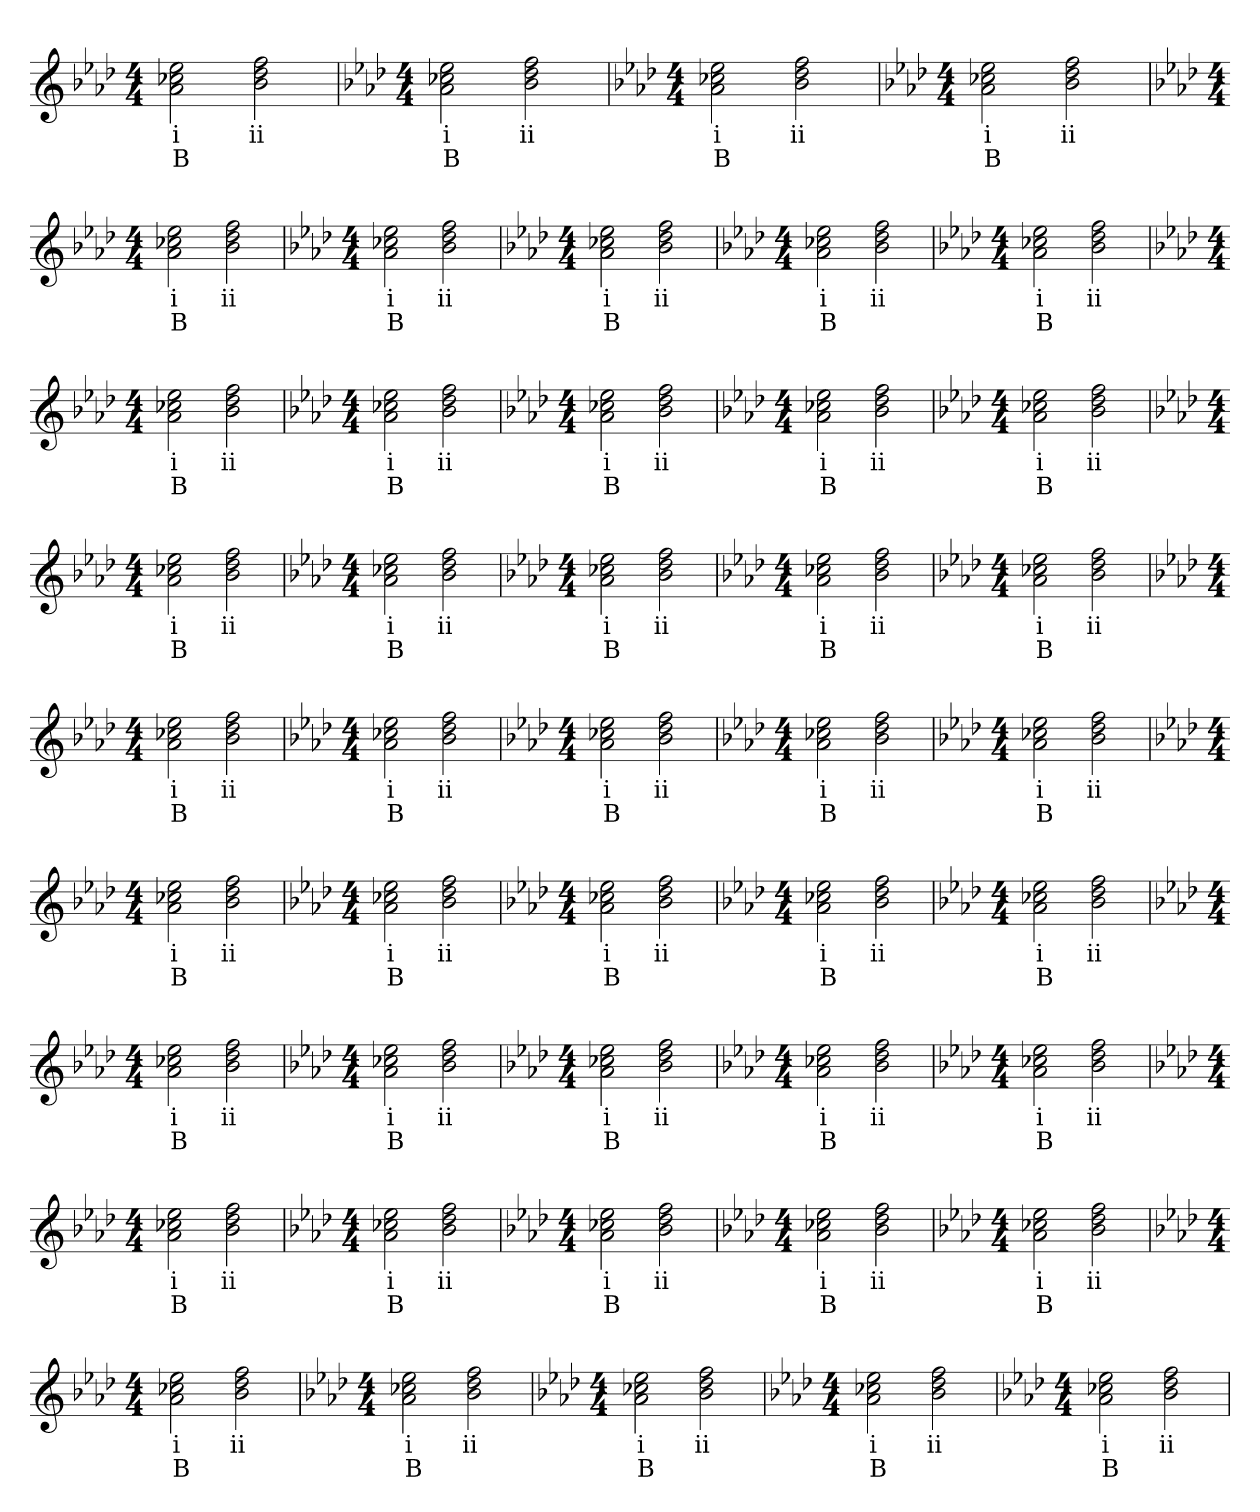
**kern	**text	**text
*part1	*part1	*part1
*staff1	*staff1	*staff1
*k[b-e-a-d-]	*	*
*A-:	*	*
*M4/4	*	*
=	=	=
2a- 2cc-X 2ee-	i	B
2b- 2dd- 2ff	ii	.
=	=	=
*k[b-e-a-d-]	*	*
*A-:	*	*
*M4/4	*	*
2a- 2cc-X 2ee-	i	B
2b- 2dd- 2ff	ii	.
=	=	=
*k[b-e-a-d-]	*	*
*A-:	*	*
*M4/4	*	*
2a- 2cc-X 2ee-	i	B
2b- 2dd- 2ff	ii	.
=	=	=
*k[b-e-a-d-]	*	*
*A-:	*	*
*M4/4	*	*
2a- 2cc-X 2ee-	i	B
2b- 2dd- 2ff	ii	.
=	=	=
*k[b-e-a-d-]	*	*
*A-:	*	*
*M4/4	*	*
2a- 2cc-X 2ee-	i	B
2b- 2dd- 2ff	ii	.
=	=	=
*k[b-e-a-d-]	*	*
*A-:	*	*
*M4/4	*	*
2a- 2cc-X 2ee-	i	B
2b- 2dd- 2ff	ii	.
=	=	=
*k[b-e-a-d-]	*	*
*A-:	*	*
*M4/4	*	*
2a- 2cc-X 2ee-	i	B
2b- 2dd- 2ff	ii	.
=	=	=
*k[b-e-a-d-]	*	*
*A-:	*	*
*M4/4	*	*
2a- 2cc-X 2ee-	i	B
2b- 2dd- 2ff	ii	.
=	=	=
*k[b-e-a-d-]	*	*
*A-:	*	*
*M4/4	*	*
2a- 2cc-X 2ee-	i	B
2b- 2dd- 2ff	ii	.
=	=	=
*k[b-e-a-d-]	*	*
*A-:	*	*
*M4/4	*	*
2a- 2cc-X 2ee-	i	B
2b- 2dd- 2ff	ii	.
=	=	=
*k[b-e-a-d-]	*	*
*A-:	*	*
*M4/4	*	*
2a- 2cc-X 2ee-	i	B
2b- 2dd- 2ff	ii	.
=	=	=
*k[b-e-a-d-]	*	*
*A-:	*	*
*M4/4	*	*
2a- 2cc-X 2ee-	i	B
2b- 2dd- 2ff	ii	.
=	=	=
*k[b-e-a-d-]	*	*
*A-:	*	*
*M4/4	*	*
2a- 2cc-X 2ee-	i	B
2b- 2dd- 2ff	ii	.
=	=	=
*k[b-e-a-d-]	*	*
*A-:	*	*
*M4/4	*	*
2a- 2cc-X 2ee-	i	B
2b- 2dd- 2ff	ii	.
=	=	=
*k[b-e-a-d-]	*	*
*A-:	*	*
*M4/4	*	*
2a- 2cc-X 2ee-	i	B
2b- 2dd- 2ff	ii	.
=	=	=
*k[b-e-a-d-]	*	*
*A-:	*	*
*M4/4	*	*
2a- 2cc-X 2ee-	i	B
2b- 2dd- 2ff	ii	.
=	=	=
*k[b-e-a-d-]	*	*
*A-:	*	*
*M4/4	*	*
2a- 2cc-X 2ee-	i	B
2b- 2dd- 2ff	ii	.
=	=	=
*k[b-e-a-d-]	*	*
*A-:	*	*
*M4/4	*	*
2a- 2cc-X 2ee-	i	B
2b- 2dd- 2ff	ii	.
=	=	=
*k[b-e-a-d-]	*	*
*A-:	*	*
*M4/4	*	*
2a- 2cc-X 2ee-	i	B
2b- 2dd- 2ff	ii	.
=	=	=
*k[b-e-a-d-]	*	*
*A-:	*	*
*M4/4	*	*
2a- 2cc-X 2ee-	i	B
2b- 2dd- 2ff	ii	.
=	=	=
*k[b-e-a-d-]	*	*
*A-:	*	*
*M4/4	*	*
2a- 2cc-X 2ee-	i	B
2b- 2dd- 2ff	ii	.
=	=	=
*k[b-e-a-d-]	*	*
*A-:	*	*
*M4/4	*	*
2a- 2cc-X 2ee-	i	B
2b- 2dd- 2ff	ii	.
=	=	=
*k[b-e-a-d-]	*	*
*A-:	*	*
*M4/4	*	*
2a- 2cc-X 2ee-	i	B
2b- 2dd- 2ff	ii	.
=	=	=
*k[b-e-a-d-]	*	*
*A-:	*	*
*M4/4	*	*
2a- 2cc-X 2ee-	i	B
2b- 2dd- 2ff	ii	.
=	=	=
*k[b-e-a-d-]	*	*
*A-:	*	*
*M4/4	*	*
2a- 2cc-X 2ee-	i	B
2b- 2dd- 2ff	ii	.
=	=	=
*k[b-e-a-d-]	*	*
*A-:	*	*
*M4/4	*	*
2a- 2cc-X 2ee-	i	B
2b- 2dd- 2ff	ii	.
=	=	=
*k[b-e-a-d-]	*	*
*A-:	*	*
*M4/4	*	*
2a- 2cc-X 2ee-	i	B
2b- 2dd- 2ff	ii	.
=	=	=
*k[b-e-a-d-]	*	*
*A-:	*	*
*M4/4	*	*
2a- 2cc-X 2ee-	i	B
2b- 2dd- 2ff	ii	.
=	=	=
*k[b-e-a-d-]	*	*
*A-:	*	*
*M4/4	*	*
2a- 2cc-X 2ee-	i	B
2b- 2dd- 2ff	ii	.
=	=	=
*k[b-e-a-d-]	*	*
*A-:	*	*
*M4/4	*	*
2a- 2cc-X 2ee-	i	B
2b- 2dd- 2ff	ii	.
=	=	=
*k[b-e-a-d-]	*	*
*A-:	*	*
*M4/4	*	*
2a- 2cc-X 2ee-	i	B
2b- 2dd- 2ff	ii	.
=	=	=
*k[b-e-a-d-]	*	*
*A-:	*	*
*M4/4	*	*
2a- 2cc-X 2ee-	i	B
2b- 2dd- 2ff	ii	.
=	=	=
*k[b-e-a-d-]	*	*
*A-:	*	*
*M4/4	*	*
2a- 2cc-X 2ee-	i	B
2b- 2dd- 2ff	ii	.
=	=	=
*k[b-e-a-d-]	*	*
*A-:	*	*
*M4/4	*	*
2a- 2cc-X 2ee-	i	B
2b- 2dd- 2ff	ii	.
=	=	=
*k[b-e-a-d-]	*	*
*A-:	*	*
*M4/4	*	*
2a- 2cc-X 2ee-	i	B
2b- 2dd- 2ff	ii	.
=	=	=
*k[b-e-a-d-]	*	*
*A-:	*	*
*M4/4	*	*
2a- 2cc-X 2ee-	i	B
2b- 2dd- 2ff	ii	.
=	=	=
*k[b-e-a-d-]	*	*
*A-:	*	*
*M4/4	*	*
2a- 2cc-X 2ee-	i	B
2b- 2dd- 2ff	ii	.
=	=	=
*k[b-e-a-d-]	*	*
*A-:	*	*
*M4/4	*	*
2a- 2cc-X 2ee-	i	B
2b- 2dd- 2ff	ii	.
=	=	=
*k[b-e-a-d-]	*	*
*A-:	*	*
*M4/4	*	*
2a- 2cc-X 2ee-	i	B
2b- 2dd- 2ff	ii	.
=	=	=
*k[b-e-a-d-]	*	*
*A-:	*	*
*M4/4	*	*
2a- 2cc-X 2ee-	i	B
2b- 2dd- 2ff	ii	.
=	=	=
*k[b-e-a-d-]	*	*
*A-:	*	*
*M4/4	*	*
2a- 2cc-X 2ee-	i	B
2b- 2dd- 2ff	ii	.
=	=	=
*k[b-e-a-d-]	*	*
*A-:	*	*
*M4/4	*	*
2a- 2cc-X 2ee-	i	B
2b- 2dd- 2ff	ii	.
=	=	=
*k[b-e-a-d-]	*	*
*A-:	*	*
*M4/4	*	*
2a- 2cc-X 2ee-	i	B
2b- 2dd- 2ff	ii	.
=	=	=
*k[b-e-a-d-]	*	*
*A-:	*	*
*M4/4	*	*
2a- 2cc-X 2ee-	i	B
2b- 2dd- 2ff	ii	.
=	=	=
*-	*-	*-
